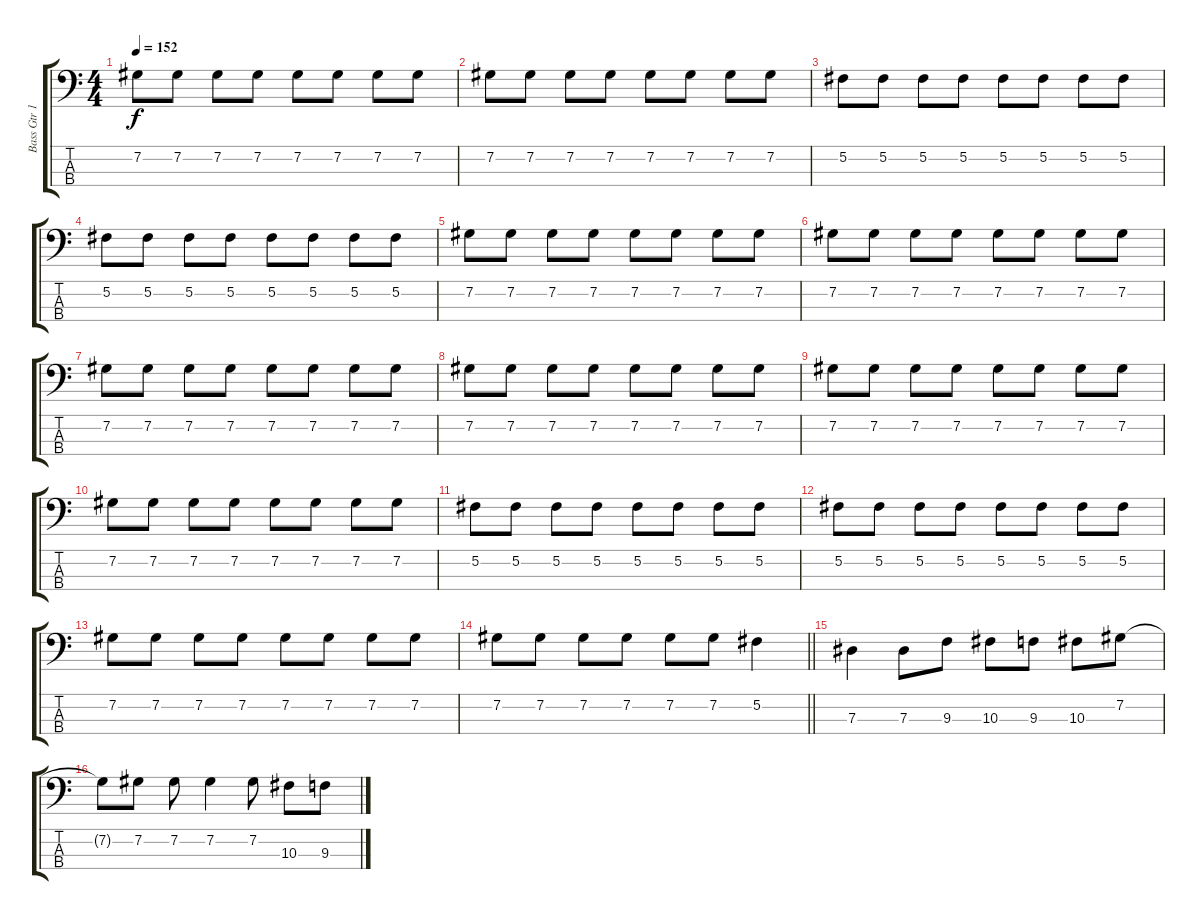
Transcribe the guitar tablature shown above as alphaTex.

\track ("Bass Gtr 1" "Bass Gtr 1") {instrument distortionguitar}
\staff {score tabs}
\tuning (Gb2 Db2 Ab1 Eb1) {hide}
\ts (4 4)
\tempo 152
\clef f4
\ks c
7.2.8{dy f} 7.2.8 7.2.8 7.2.8 7.2.8 7.2.8 7.2.8 7.2.8 |
7.2.8 7.2.8 7.2.8 7.2.8 7.2.8 7.2.8 7.2.8 7.2.8 |
5.2.8 5.2.8 5.2.8 5.2.8 5.2.8 5.2.8 5.2.8 5.2.8 |
5.2.8 5.2.8 5.2.8 5.2.8 5.2.8 5.2.8 5.2.8 5.2.8 |
7.2.8 7.2.8 7.2.8 7.2.8 7.2.8 7.2.8 7.2.8 7.2.8 |
7.2.8 7.2.8 7.2.8 7.2.8 7.2.8 7.2.8 7.2.8 7.2.8 |
7.2.8 7.2.8 7.2.8 7.2.8 7.2.8 7.2.8 7.2.8 7.2.8 |
7.2.8 7.2.8 7.2.8 7.2.8 7.2.8 7.2.8 7.2.8 7.2.8 |
7.2.8 7.2.8 7.2.8 7.2.8 7.2.8 7.2.8 7.2.8 7.2.8 |
7.2.8 7.2.8 7.2.8 7.2.8 7.2.8 7.2.8 7.2.8 7.2.8 |
5.2.8 5.2.8 5.2.8 5.2.8 5.2.8 5.2.8 5.2.8 5.2.8 |
5.2.8 5.2.8 5.2.8 5.2.8 5.2.8 5.2.8 5.2.8 5.2.8 |
7.2.8 7.2.8 7.2.8 7.2.8 7.2.8 7.2.8 7.2.8 7.2.8 |
\barLineRight lightlight
7.2.8 7.2.8 7.2.8 7.2.8 7.2.8 7.2.8 5.2.4 |
7.3.4 7.3.8 9.3.8 10.3.8 9.3.8 10.3.8 7.2.8 |
7.2{t}.8 7.2.8 7.2.8 7.2.4 7.2.8 10.3.8 9.3.8
